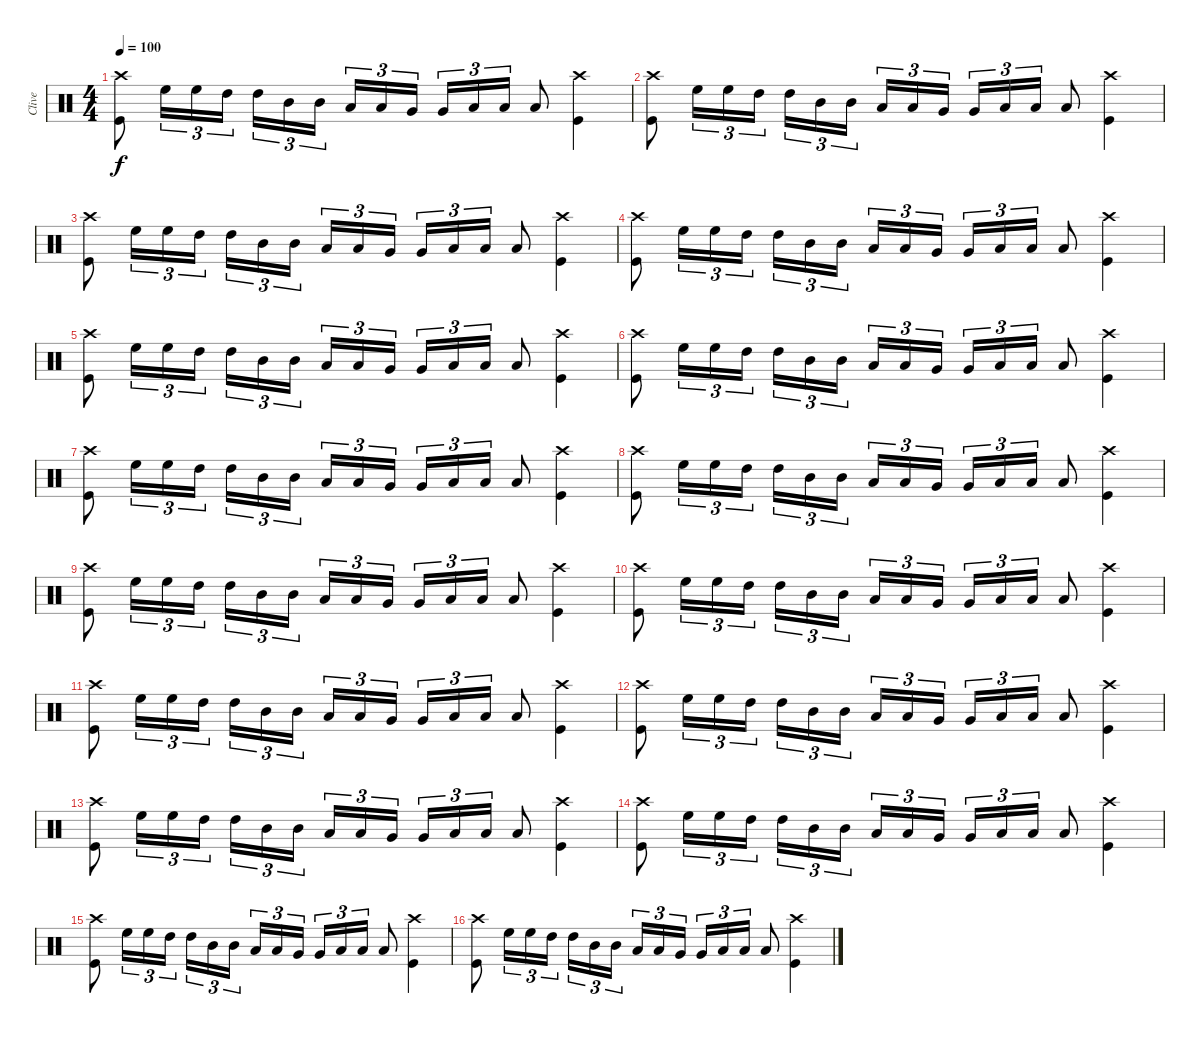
\track ("Clive" "Clive") {instrument percussion}
\staff {score}
\articulation defaults
\ts (4 4)
\tempo 100
\clef neutral
\ks c
("Crash high (hit)" "Kick (hit)").8{dy f} "High Floor Tom (hit)".16{tu (3 2)} "High Floor Tom (hit)".16{tu (3 2)} "High Tom (hit)".16{tu (3 2)} "High Tom (hit)".16{tu (3 2)} "Mid Tom (hit)".16{tu (3 2)} "Mid Tom (hit)".16{tu (3 2)} "Low Tom (hit)".16{tu (3 2)} "Low Tom (hit)".16{tu (3 2)} "Very Low Tom (hit)".16{tu (3 2)} "Very Low Tom (hit)".16{tu (3 2)} "Low Floor Tom (hit)".16{tu (3 2)} "Low Floor Tom (hit)".16{tu (3 2)} "Low Floor Tom (hit)".8 ("Crash high (hit)" "Kick (hit)").4 |
("Crash high (hit)" "Kick (hit)").8 "High Floor Tom (hit)".16{tu (3 2)} "High Floor Tom (hit)".16{tu (3 2)} "High Tom (hit)".16{tu (3 2)} "High Tom (hit)".16{tu (3 2)} "Mid Tom (hit)".16{tu (3 2)} "Mid Tom (hit)".16{tu (3 2)} "Low Tom (hit)".16{tu (3 2)} "Low Tom (hit)".16{tu (3 2)} "Very Low Tom (hit)".16{tu (3 2)} "Very Low Tom (hit)".16{tu (3 2)} "Low Floor Tom (hit)".16{tu (3 2)} "Low Floor Tom (hit)".16{tu (3 2)} "Low Floor Tom (hit)".8 ("Crash high (hit)" "Kick (hit)").4 |
("Crash high (hit)" "Kick (hit)").8 "High Floor Tom (hit)".16{tu (3 2)} "High Floor Tom (hit)".16{tu (3 2)} "High Tom (hit)".16{tu (3 2)} "High Tom (hit)".16{tu (3 2)} "Mid Tom (hit)".16{tu (3 2)} "Mid Tom (hit)".16{tu (3 2)} "Low Tom (hit)".16{tu (3 2)} "Low Tom (hit)".16{tu (3 2)} "Very Low Tom (hit)".16{tu (3 2)} "Very Low Tom (hit)".16{tu (3 2)} "Low Floor Tom (hit)".16{tu (3 2)} "Low Floor Tom (hit)".16{tu (3 2)} "Low Floor Tom (hit)".8 ("Crash high (hit)" "Kick (hit)").4 |
("Crash high (hit)" "Kick (hit)").8 "High Floor Tom (hit)".16{tu (3 2)} "High Floor Tom (hit)".16{tu (3 2)} "High Tom (hit)".16{tu (3 2)} "High Tom (hit)".16{tu (3 2)} "Mid Tom (hit)".16{tu (3 2)} "Mid Tom (hit)".16{tu (3 2)} "Low Tom (hit)".16{tu (3 2)} "Low Tom (hit)".16{tu (3 2)} "Very Low Tom (hit)".16{tu (3 2)} "Very Low Tom (hit)".16{tu (3 2)} "Low Floor Tom (hit)".16{tu (3 2)} "Low Floor Tom (hit)".16{tu (3 2)} "Low Floor Tom (hit)".8 ("Crash high (hit)" "Kick (hit)").4 |
("Crash high (hit)" "Kick (hit)").8 "High Floor Tom (hit)".16{tu (3 2)} "High Floor Tom (hit)".16{tu (3 2)} "High Tom (hit)".16{tu (3 2)} "High Tom (hit)".16{tu (3 2)} "Mid Tom (hit)".16{tu (3 2)} "Mid Tom (hit)".16{tu (3 2)} "Low Tom (hit)".16{tu (3 2)} "Low Tom (hit)".16{tu (3 2)} "Very Low Tom (hit)".16{tu (3 2)} "Very Low Tom (hit)".16{tu (3 2)} "Low Floor Tom (hit)".16{tu (3 2)} "Low Floor Tom (hit)".16{tu (3 2)} "Low Floor Tom (hit)".8 ("Crash high (hit)" "Kick (hit)").4 |
("Crash high (hit)" "Kick (hit)").8 "High Floor Tom (hit)".16{tu (3 2)} "High Floor Tom (hit)".16{tu (3 2)} "High Tom (hit)".16{tu (3 2)} "High Tom (hit)".16{tu (3 2)} "Mid Tom (hit)".16{tu (3 2)} "Mid Tom (hit)".16{tu (3 2)} "Low Tom (hit)".16{tu (3 2)} "Low Tom (hit)".16{tu (3 2)} "Very Low Tom (hit)".16{tu (3 2)} "Very Low Tom (hit)".16{tu (3 2)} "Low Floor Tom (hit)".16{tu (3 2)} "Low Floor Tom (hit)".16{tu (3 2)} "Low Floor Tom (hit)".8 ("Crash high (hit)" "Kick (hit)").4 |
("Crash high (hit)" "Kick (hit)").8 "High Floor Tom (hit)".16{tu (3 2)} "High Floor Tom (hit)".16{tu (3 2)} "High Tom (hit)".16{tu (3 2)} "High Tom (hit)".16{tu (3 2)} "Mid Tom (hit)".16{tu (3 2)} "Mid Tom (hit)".16{tu (3 2)} "Low Tom (hit)".16{tu (3 2)} "Low Tom (hit)".16{tu (3 2)} "Very Low Tom (hit)".16{tu (3 2)} "Very Low Tom (hit)".16{tu (3 2)} "Low Floor Tom (hit)".16{tu (3 2)} "Low Floor Tom (hit)".16{tu (3 2)} "Low Floor Tom (hit)".8 ("Crash high (hit)" "Kick (hit)").4 |
("Crash high (hit)" "Kick (hit)").8 "High Floor Tom (hit)".16{tu (3 2)} "High Floor Tom (hit)".16{tu (3 2)} "High Tom (hit)".16{tu (3 2)} "High Tom (hit)".16{tu (3 2)} "Mid Tom (hit)".16{tu (3 2)} "Mid Tom (hit)".16{tu (3 2)} "Low Tom (hit)".16{tu (3 2)} "Low Tom (hit)".16{tu (3 2)} "Very Low Tom (hit)".16{tu (3 2)} "Very Low Tom (hit)".16{tu (3 2)} "Low Floor Tom (hit)".16{tu (3 2)} "Low Floor Tom (hit)".16{tu (3 2)} "Low Floor Tom (hit)".8 ("Crash high (hit)" "Kick (hit)").4 |
("Crash high (hit)" "Kick (hit)").8 "High Floor Tom (hit)".16{tu (3 2)} "High Floor Tom (hit)".16{tu (3 2)} "High Tom (hit)".16{tu (3 2)} "High Tom (hit)".16{tu (3 2)} "Mid Tom (hit)".16{tu (3 2)} "Mid Tom (hit)".16{tu (3 2)} "Low Tom (hit)".16{tu (3 2)} "Low Tom (hit)".16{tu (3 2)} "Very Low Tom (hit)".16{tu (3 2)} "Very Low Tom (hit)".16{tu (3 2)} "Low Floor Tom (hit)".16{tu (3 2)} "Low Floor Tom (hit)".16{tu (3 2)} "Low Floor Tom (hit)".8 ("Crash high (hit)" "Kick (hit)").4 |
("Crash high (hit)" "Kick (hit)").8 "High Floor Tom (hit)".16{tu (3 2)} "High Floor Tom (hit)".16{tu (3 2)} "High Tom (hit)".16{tu (3 2)} "High Tom (hit)".16{tu (3 2)} "Mid Tom (hit)".16{tu (3 2)} "Mid Tom (hit)".16{tu (3 2)} "Low Tom (hit)".16{tu (3 2)} "Low Tom (hit)".16{tu (3 2)} "Very Low Tom (hit)".16{tu (3 2)} "Very Low Tom (hit)".16{tu (3 2)} "Low Floor Tom (hit)".16{tu (3 2)} "Low Floor Tom (hit)".16{tu (3 2)} "Low Floor Tom (hit)".8 ("Crash high (hit)" "Kick (hit)").4 |
("Crash high (hit)" "Kick (hit)").8 "High Floor Tom (hit)".16{tu (3 2)} "High Floor Tom (hit)".16{tu (3 2)} "High Tom (hit)".16{tu (3 2)} "High Tom (hit)".16{tu (3 2)} "Mid Tom (hit)".16{tu (3 2)} "Mid Tom (hit)".16{tu (3 2)} "Low Tom (hit)".16{tu (3 2)} "Low Tom (hit)".16{tu (3 2)} "Very Low Tom (hit)".16{tu (3 2)} "Very Low Tom (hit)".16{tu (3 2)} "Low Floor Tom (hit)".16{tu (3 2)} "Low Floor Tom (hit)".16{tu (3 2)} "Low Floor Tom (hit)".8 ("Crash high (hit)" "Kick (hit)").4 |
("Crash high (hit)" "Kick (hit)").8 "High Floor Tom (hit)".16{tu (3 2)} "High Floor Tom (hit)".16{tu (3 2)} "High Tom (hit)".16{tu (3 2)} "High Tom (hit)".16{tu (3 2)} "Mid Tom (hit)".16{tu (3 2)} "Mid Tom (hit)".16{tu (3 2)} "Low Tom (hit)".16{tu (3 2)} "Low Tom (hit)".16{tu (3 2)} "Very Low Tom (hit)".16{tu (3 2)} "Very Low Tom (hit)".16{tu (3 2)} "Low Floor Tom (hit)".16{tu (3 2)} "Low Floor Tom (hit)".16{tu (3 2)} "Low Floor Tom (hit)".8 ("Crash high (hit)" "Kick (hit)").4 |
("Crash high (hit)" "Kick (hit)").8 "High Floor Tom (hit)".16{tu (3 2)} "High Floor Tom (hit)".16{tu (3 2)} "High Tom (hit)".16{tu (3 2)} "High Tom (hit)".16{tu (3 2)} "Mid Tom (hit)".16{tu (3 2)} "Mid Tom (hit)".16{tu (3 2)} "Low Tom (hit)".16{tu (3 2)} "Low Tom (hit)".16{tu (3 2)} "Very Low Tom (hit)".16{tu (3 2)} "Very Low Tom (hit)".16{tu (3 2)} "Low Floor Tom (hit)".16{tu (3 2)} "Low Floor Tom (hit)".16{tu (3 2)} "Low Floor Tom (hit)".8 ("Crash high (hit)" "Kick (hit)").4 |
("Crash high (hit)" "Kick (hit)").8 "High Floor Tom (hit)".16{tu (3 2)} "High Floor Tom (hit)".16{tu (3 2)} "High Tom (hit)".16{tu (3 2)} "High Tom (hit)".16{tu (3 2)} "Mid Tom (hit)".16{tu (3 2)} "Mid Tom (hit)".16{tu (3 2)} "Low Tom (hit)".16{tu (3 2)} "Low Tom (hit)".16{tu (3 2)} "Very Low Tom (hit)".16{tu (3 2)} "Very Low Tom (hit)".16{tu (3 2)} "Low Floor Tom (hit)".16{tu (3 2)} "Low Floor Tom (hit)".16{tu (3 2)} "Low Floor Tom (hit)".8 ("Crash high (hit)" "Kick (hit)").4 |
("Crash high (hit)" "Kick (hit)").8 "High Floor Tom (hit)".16{tu (3 2)} "High Floor Tom (hit)".16{tu (3 2)} "High Tom (hit)".16{tu (3 2)} "High Tom (hit)".16{tu (3 2)} "Mid Tom (hit)".16{tu (3 2)} "Mid Tom (hit)".16{tu (3 2)} "Low Tom (hit)".16{tu (3 2)} "Low Tom (hit)".16{tu (3 2)} "Very Low Tom (hit)".16{tu (3 2)} "Very Low Tom (hit)".16{tu (3 2)} "Low Floor Tom (hit)".16{tu (3 2)} "Low Floor Tom (hit)".16{tu (3 2)} "Low Floor Tom (hit)".8 ("Crash high (hit)" "Kick (hit)").4 |
("Crash high (hit)" "Kick (hit)").8 "High Floor Tom (hit)".16{tu (3 2)} "High Floor Tom (hit)".16{tu (3 2)} "High Tom (hit)".16{tu (3 2)} "High Tom (hit)".16{tu (3 2)} "Mid Tom (hit)".16{tu (3 2)} "Mid Tom (hit)".16{tu (3 2)} "Low Tom (hit)".16{tu (3 2)} "Low Tom (hit)".16{tu (3 2)} "Very Low Tom (hit)".16{tu (3 2)} "Very Low Tom (hit)".16{tu (3 2)} "Low Floor Tom (hit)".16{tu (3 2)} "Low Floor Tom (hit)".16{tu (3 2)} "Low Floor Tom (hit)".8 ("Crash high (hit)" "Kick (hit)").4
